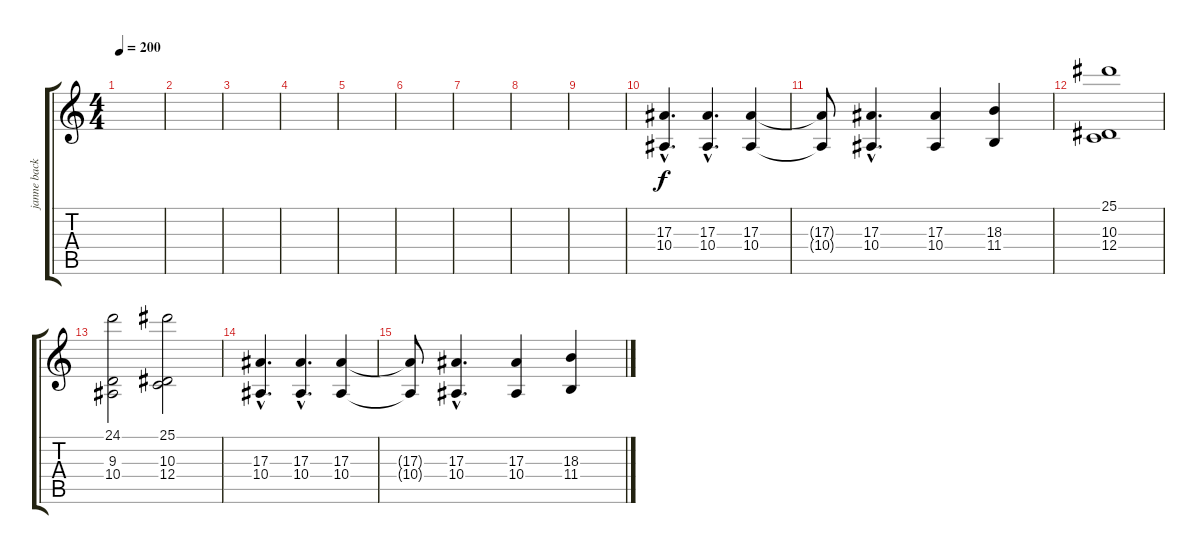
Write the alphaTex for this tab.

\track ("janne background" "janne back") {instrument stringensemble1}
\staff {score tabs}
\tuning (D4 A3 F3 C3 G2 C2) {hide}
\ts (4 4)
\tempo 200
\clef g2
\ks c
|
|
|
|
|
|
|
|
|
(17.3{hac} 10.4{hac}).4{d} (17.3{hac} 10.4{hac}).4{d} (17.3 10.4).4 |
(17.3{t} 10.4{t}).8 (17.3{hac} 10.4{hac}).4{d} (17.3 10.4).4 (18.3 11.4).4 |
(25.1 10.3 12.4).1 |
(24.1 9.3 10.4).2 (25.1 10.3 12.4).2 |
(17.3{hac} 10.4{hac}).4{d} (17.3{hac} 10.4{hac}).4{d} (17.3 10.4).4 |
(17.3{t} 10.4{t}).8 (17.3{hac} 10.4{hac}).4{d} (17.3 10.4).4 (18.3 11.4).4
